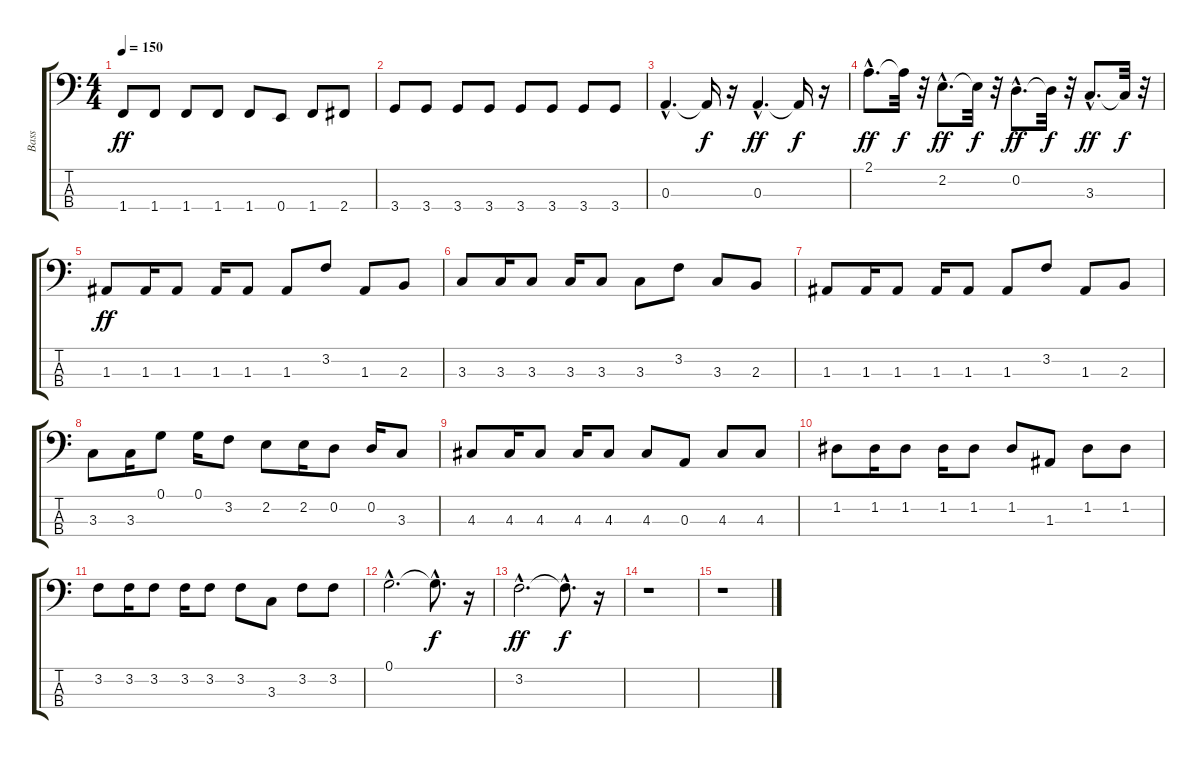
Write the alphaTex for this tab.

\track ("Bass" "Bass") {instrument electricbasspick}
\staff {score tabs}
\tuning (G2 D2 A1 E1) {hide}
\ts (4 4)
\tempo 150
\clef f4
\ks c
1.4.8{dy ff} 1.4.8 1.4.8 1.4.8 1.4.8 0.4.8 1.4.8 2.4.8 |
3.4.8 3.4.8 3.4.8 3.4.8 3.4.8 3.4.8 3.4.8 3.4.8 |
0.3{hac}.4{d} 0.3{t}.16{dy f} r.16 0.3{hac}.4{d dy ff} 0.3{t}.16{dy f} r.16 |
2.1{hac}.8{d dy ff} 2.1{t}.32{dy f} r.32 2.2{hac}.8{d dy ff} 2.2{t}.32{dy f} r.32 0.2{hac}.8{d dy ff} 0.2{t}.32{dy f} r.32 3.3{hac}.8{d dy ff} 3.3{t}.32{dy f} r.32 |
1.3.8{dy ff} 1.3.16 1.3.8 1.3.16 1.3.8 1.3.8 3.2.8 1.3.8 2.3.8 |
3.3.8 3.3.16 3.3.8 3.3.16 3.3.8 3.3.8 3.2.8 3.3.8 2.3.8 |
1.3.8 1.3.16 1.3.8 1.3.16 1.3.8 1.3.8 3.2.8 1.3.8 2.3.8 |
3.3.8 3.3.16 0.1.8 0.1.16 3.2.8 2.2.8 2.2.16 0.2.8 0.2.16 3.3.8 |
4.3.8 4.3.16 4.3.8 4.3.16 4.3.8 4.3.8 0.3.8 4.3.8 4.3.8 |
1.2.8 1.2.16 1.2.8 1.2.16 1.2.8 1.2.8 1.3.8 1.2.8 1.2.8 |
3.2.8 3.2.16 3.2.8 3.2.16 3.2.8 3.2.8 3.3.8 3.2.8 3.2.8 |
0.1{hac}.2{d} 0.1{hac t}.8{d dy f} r.16 |
3.2{hac}.2{d dy ff} 3.2{hac t}.8{d dy f} r.16 |
r.1 |
r.1
